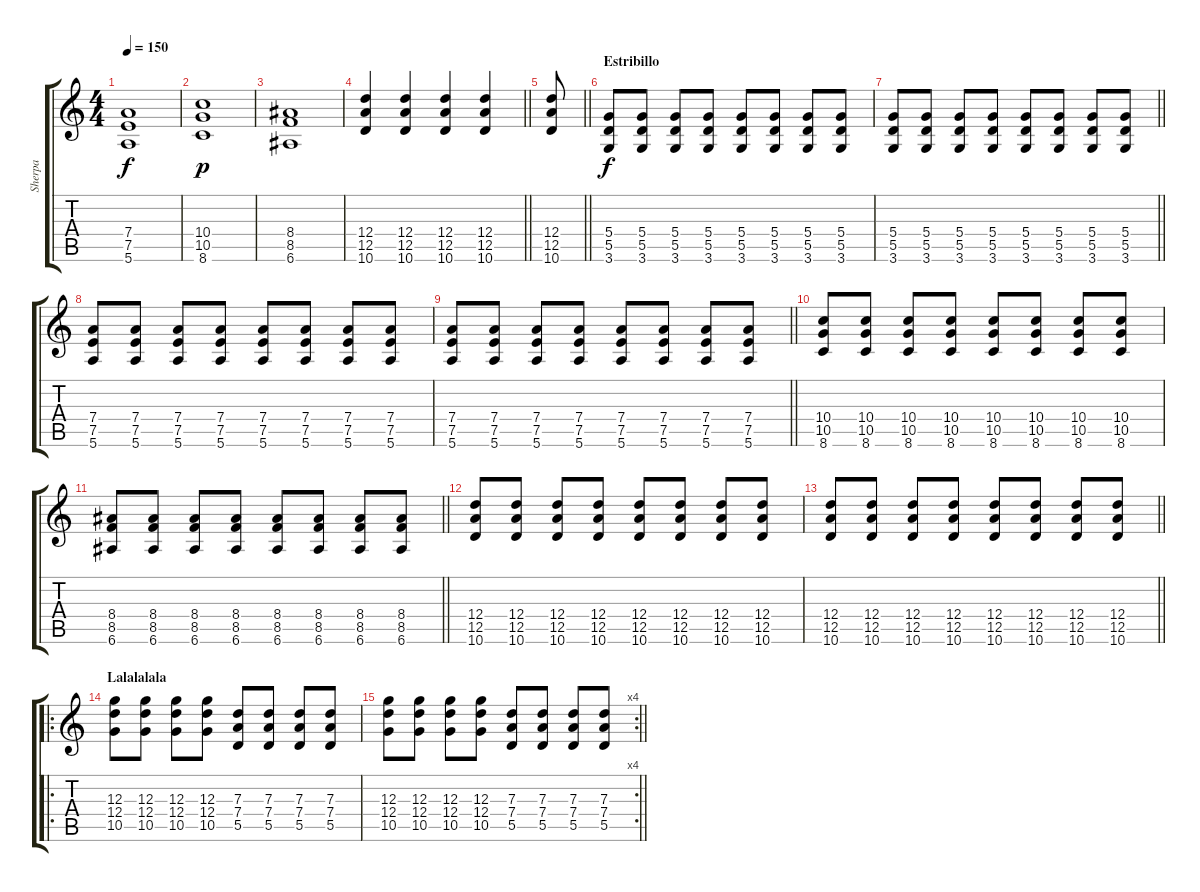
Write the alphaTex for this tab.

\track ("Sherpa" "Sherpa") {instrument distortionguitar}
\staff {score tabs}
\tuning (E4 B3 G3 D3 A2 E2) {hide}
\ts (4 4)
\tempo 150
\clef g2
\ks c
(7.4{t} 7.5{t} 5.6{t}).1{dy f} |
(10.4 10.5 8.6).1{dy p} |
(8.4 8.5 6.6).1 |
\barLineRight lightlight
(12.4 12.5 10.6).4 (12.4 12.5 10.6).4 (12.4 12.5 10.6).4 (12.4 12.5 10.6).4 |
\barLineRight lightlight
(12.4 12.5 10.6).8 |
\section ("" "Estribillo")
(5.4 5.5 3.6).8{dy f} (5.4 5.5 3.6).8 (5.4 5.5 3.6).8 (5.4 5.5 3.6).8 (5.4 5.5 3.6).8 (5.4 5.5 3.6).8 (5.4 5.5 3.6).8 (5.4 5.5 3.6).8 |
\barLineRight lightlight
(5.4 5.5 3.6).8 (5.4 5.5 3.6).8 (5.4 5.5 3.6).8 (5.4 5.5 3.6).8 (5.4 5.5 3.6).8 (5.4 5.5 3.6).8 (5.4 5.5 3.6).8 (5.4 5.5 3.6).8 |
(7.4 7.5 5.6).8 (7.4 7.5 5.6).8 (7.4 7.5 5.6).8 (7.4 7.5 5.6).8 (7.4 7.5 5.6).8 (7.4 7.5 5.6).8 (7.4 7.5 5.6).8 (7.4 7.5 5.6).8 |
\barLineRight lightlight
(7.4 7.5 5.6).8 (7.4 7.5 5.6).8 (7.4 7.5 5.6).8 (7.4 7.5 5.6).8 (7.4 7.5 5.6).8 (7.4 7.5 5.6).8 (7.4 7.5 5.6).8 (7.4 7.5 5.6).8 |
(10.4 10.5 8.6).8 (10.4 10.5 8.6).8 (10.4 10.5 8.6).8 (10.4 10.5 8.6).8 (10.4 10.5 8.6).8 (10.4 10.5 8.6).8 (10.4 10.5 8.6).8 (10.4 10.5 8.6).8 |
\barLineRight lightlight
(8.4 8.5 6.6).8 (8.4 8.5 6.6).8 (8.4 8.5 6.6).8 (8.4 8.5 6.6).8 (8.4 8.5 6.6).8 (8.4 8.5 6.6).8 (8.4 8.5 6.6).8 (8.4 8.5 6.6).8 |
(12.4 12.5 10.6).8 (12.4 12.5 10.6).8 (12.4 12.5 10.6).8 (12.4 12.5 10.6).8 (12.4 12.5 10.6).8 (12.4 12.5 10.6).8 (12.4 12.5 10.6).8 (12.4 12.5 10.6).8 |
\barLineRight lightlight
(12.4 12.5 10.6).8 (12.4 12.5 10.6).8 (12.4 12.5 10.6).8 (12.4 12.5 10.6).8 (12.4 12.5 10.6).8 (12.4 12.5 10.6).8 (12.4 12.5 10.6).8 (12.4 12.5 10.6).8 |
\ro
\section ("" "Lalalalala")
(12.3 12.4 10.5).8 (12.3 12.4 10.5).8 (12.3 12.4 10.5).8 (12.3 12.4 10.5).8 (7.3 7.4 5.5).8 (7.3 7.4 5.5).8 (7.3 7.4 5.5).8 (7.3 7.4 5.5).8 |
\rc 4
\barLineRight lightlight
(12.3 12.4 10.5).8 (12.3 12.4 10.5).8 (12.3 12.4 10.5).8 (12.3 12.4 10.5).8 (7.3 7.4 5.5).8 (7.3 7.4 5.5).8 (7.3 7.4 5.5).8 (7.3 7.4 5.5).8
